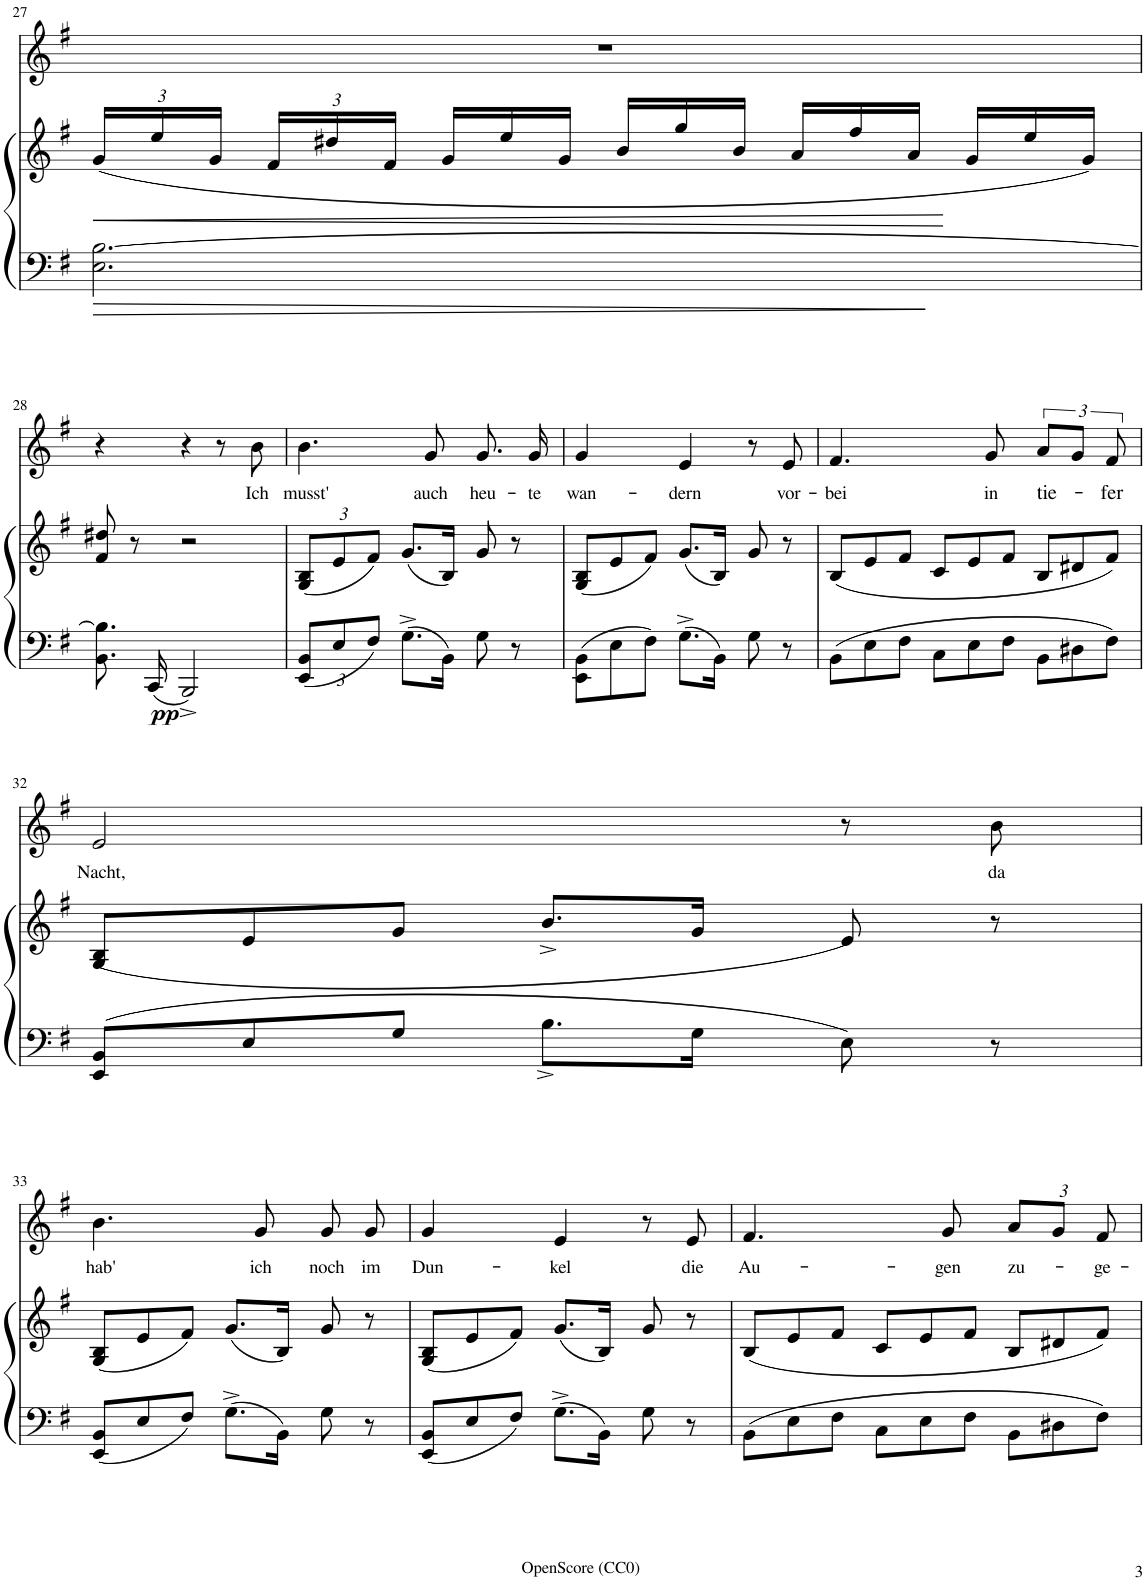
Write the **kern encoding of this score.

**kern	**kern	**dynam	**kern	**text
*part2	*part2	*part2	*part1	*part1
*staff3	*staff2	*staff2/3	*staff1	*staff1
*I"Pianoforte	*	*	*I"Singstimme Voice	*
*I'Pno	*	*	*	*
!!LO:PB:g=z
*clefF4	*clefG2	*	*clefG2	*
*k[f#]	*k[f#]	*	*k[f#]	*
*M3/4	*M3/4	*	*M3/4	*
*	*Xbrackettup	*	*	*
=27	=27	=27	=27	=27
!	!	!LO:HP:b	!	!
2.E\ [2.B\	(24g/LL	<	2.r	.
.	24ee/	.	.	.
.	24g/JJ	.	.	.
.	24f#/LL	.	.	.
.	24dd#X/	.	.	.
.	24f#/JJ	.	.	.
*	*Xtuplet	*	*	*
.	24g/LL	.	.	.
.	24ee/	.	.	.
.	24g/JJ	.	.	.
.	24b/LL	.	.	.
.	24gg/	.	.	.
.	24b/JJ	.	.	.
.	24a/LL	.	.	.
.	24ff#/	.	.	.
.	24a/JJ	.	.	.
.	24g/LL	.	.	.
.	24ee/	.	.	.
.	24g/JJ)	.	.	.
.	.	[	.	.
!!LO:LB:g=z
=28	=28	=28	=28	=28
8.BB\ 8.B\]	8f#/ 8dd#X/	.	4r	.
.	8r	.	.	.
!	!	!LO:DY:b=2	!	!
16CC/	.	pp	.	.
2BBB^/	2r	.	4r	.
.	.	.	8r	.
!	!	!	!	!LO:LY:b
.	.	.	8b\	Ich
=29	=29	=29	=29	=29
*Xbrackettup	*tuplet	*	*	*
!	!	!	!	!LO:LY:b
12EE/ 12BB/L	(12G/ 12B/L	.	4.b\	musst'
12E/	12e/	.	.	.
12F#/J	12f#/J)	.	.	.
8.G^\L	(8.g/L	.	.	.
!	!	!	!	!LO:LY:b
.	.	.	8g/	auch
16BB\Jk	16B/Jk)	.	.	.
!	!	!	!	!LO:LY:b
8G\	8g/	.	8.g/	heu-
8r	8r	.	.	.
!	!	!	!	!LO:LY:b
.	.	.	16g/	-te
=30	=30	=30	=30	=30
*Xtuplet	*Xtuplet	*	*	*
!	!	!	!	!LO:LY:b
12EE\ 12BB\L	(12G/ 12B/L	.	4g/	wan-
12E\	12e/	.	.	.
12F#\J	12f#/J)	.	.	.
!	!	!	!	!LO:LY:b
8.G^\L	(8.g/L	.	4e/	-dern
16BB\Jk	16B/Jk)	.	.	.
8G\	8g/	.	8r	.
!	!	!	!	!LO:LY:b
8r	8r	.	8e/	vor-
=31	=31	=31	=31	=31
!	!	!	!	!LO:LY:b
12BB\L	(12B/L	.	4.f#/	-bei
12E\	12e/	.	.	.
12F#\J	12f#/J	.	.	.
12C\L	12c/L	.	.	.
12E\	12e/	.	.	.
!	!	!	!	!LO:LY:b
.	.	.	8g/	in
12F#\J	12f#/J	.	.	.
!	!	!	!	!LO:LY:b
12BB\L	12B/L	.	12a/L	tie-
12D#X\	12d#X/	.	12g/J	.
!	!	!	!	!LO:LY:b
12F#\J	12f#/J)	.	12f#/	-fer
!!LO:LB:g=z
=32	=32	=32	=32	=32
!	!	!	!	!LO:LY:b
12EE/ 12BB/L	(12G/ 12B/L	.	2e/	Nacht,
12E/	12e/	.	.	.
12G/J	12g/J	.	.	.
8.B^<\L	8.b^/L	.	.	.
16G\Jk	16g/Jk	.	.	.
8E\	8e/)	.	8r	.
!	!	!	!	!LO:LY:b
8r	8r	.	8b\	da
!!LO:LB:g=z
=33	=33	=33	=33	=33
!	!	!	!	!LO:LY:b
12EE/ 12BB/L	(12G/ 12B/L	.	4.b\	hab'
12E/	12e/	.	.	.
12F#/J	12f#/J)	.	.	.
8.G^\L	(8.g/L	.	.	.
!	!	!	!	!LO:LY:b
.	.	.	8g/	ich
16BB\Jk	16B/Jk)	.	.	.
!	!	!	!	!LO:LY:b
8G\	8g/	.	8g/	noch
!	!	!	!	!LO:LY:b
8r	8r	.	8g/	im
=34	=34	=34	=34	=34
!	!	!	!	!LO:LY:b
12EE/ 12BB/L	(12G/ 12B/L	.	4g/	Dun-
12E/	12e/	.	.	.
12F#/J	12f#/J)	.	.	.
!	!	!	!	!LO:LY:b
8.G^\L	(8.g/L	.	4e/	-kel
16BB\Jk	16B/Jk)	.	.	.
8G\	8g/	.	8r	.
!	!	!	!	!LO:LY:b
8r	8r	.	8e/	die
=35	=35	=35	=35	=35
!	!	!	!	!LO:LY:b
12BB\L	(12B/L	.	4.f#/	Au-
12E\	12e/	.	.	.
12F#\J	12f#/J	.	.	.
12C\L	12c/L	.	.	.
12E\	12e/	.	.	.
!	!	!	!	!LO:LY:b
.	.	.	8g/	-gen
12F#\J	12f#/J	.	.	.
*	*	*	*Xbrackettup	*
!	!	!	!	!LO:LY:b
12BB\L	12B/L	.	12a/L	zu-
12D#X\	12d#X/	.	12g/J	.
!	!	!	!	!LO:LY:b
12F#\J	12f#/J)	.	12f#/	-ge-
=	=	=	=	=
*-	*-	*-	*-	*-
